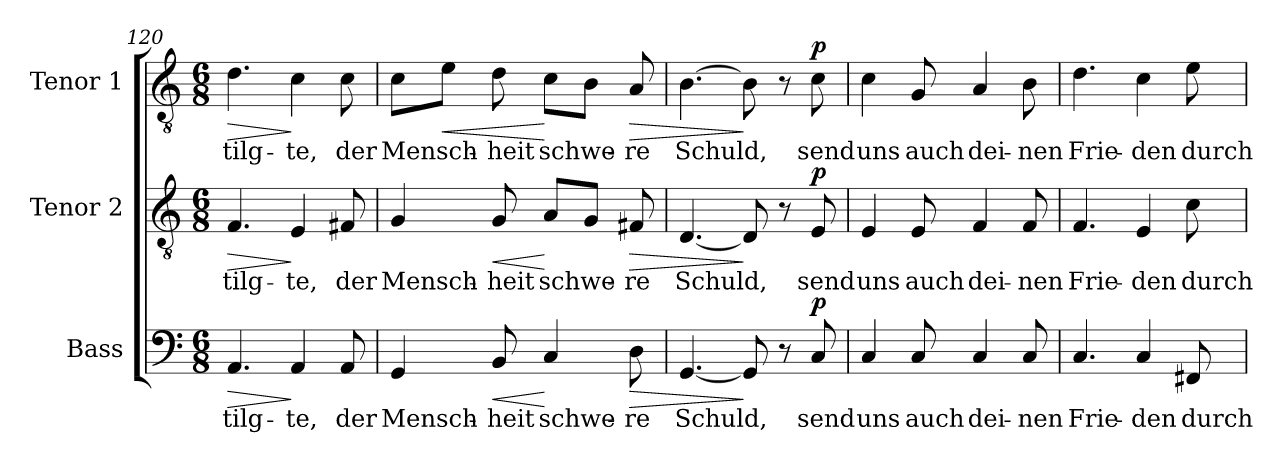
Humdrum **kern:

**kern	**text	**dynam	**kern	**text	**dynam	**kern	**text	**dynam
*part3	*part3	*part3	*part2	*part2	*part2	*part1	*part1	*part1
*staff3	*staff3	*staff3	*staff2	*staff2	*staff2	*staff1	*staff1	*staff1
*I"Bass	*	*	*I"Tenor 2	*	*	*I"Tenor 1	*	*
*clefF4	*	*	*clefGv2	*	*	*clefGv2	*	*
*k[]	*	*	*k[]	*	*	*k[]	*	*
*C:	*	*	*C:	*	*	*C:	*	*
*M6/8	*	*	*M6/8	*	*	*M6/8	*	*
=120	=120	=120	=120	=120	=120	=120	=120	=120
!	!LO:LY:b	!LO:HP:b	!	!LO:LY:b	!LO:HP:b	!	!LO:LY:b	!LO:HP:b
4.AA/	tilg-	>	4.F/	tilg-	>	4.d\	tilg-	>
!	!LO:LY:b	!	!	!LO:LY:b	!	!	!LO:LY:b	!
4AA/	-te,	]	4E/	-te,	]	4c\	-te,	]
!	!LO:LY:b	!	!	!LO:LY:b	!	!	!LO:LY:b	!
8AA/	der	.	8F#X/	der	.	8c\	der	.
=121	=121	=121	=121	=121	=121	=121	=121	=121
!	!LO:LY:b	!	!	!LO:LY:b	!	!	!LO:LY:b	!
4GG/	Mensch-	.	4G/	Mensch-	.	8c\L	Mensch-	.
!	!	!	!	!	!	!	!	!LO:HP:b
.	.	.	.	.	.	8e\J	.	<
!	!LO:LY:b	!LO:HP:b	!	!LO:LY:b	!LO:HP:b	!	!LO:LY:b	!
8BB/	-heit	<	8G/	-heit	<	8d\	-heit	.
!	!LO:LY:b	!	!	!LO:LY:b	!	!	!LO:LY:b	!
4C/	schwe-	[	8A/L	schwe-	[	8c\L	schwe-	[
.	.	.	8G/J	.	.	8B\J	.	.
!	!LO:LY:b	!LO:HP:b	!	!LO:LY:b	!LO:HP:b	!	!LO:LY:b	!LO:HP:b
8D\	-re	>	8F#X/	-re	>	8A/	-re	>
=122	=122	=122	=122	=122	=122	=122	=122	=122
!	!LO:LY:b	!	!	!LO:LY:b	!	!	!LO:LY:b	!
[4.GG/	Schuld,	.	[4.D/	Schuld,	.	[4.B\	Schuld,	.
8GG/]	.	]	8D/]	.	]	8B\]	.	]
8r	.	.	8r	.	.	8r	.	.
!	!LO:LY:b	!LO:DY:a	!	!LO:LY:b	!LO:DY:a	!	!LO:LY:b	!LO:DY:a
8C/	send	p	8E/	send	p	8c\	send	p
!!LO:LB:g=z
=123	=123	=123	=123	=123	=123	=123	=123	=123
!	!LO:LY:b	!	!	!LO:LY:b	!	!	!LO:LY:b	!
4C/	uns	.	4E/	uns	.	4c\	uns	.
!	!LO:LY:b	!	!	!LO:LY:b	!	!	!LO:LY:b	!
8C/	auch	.	8E/	auch	.	8G/	auch	.
!	!LO:LY:b	!	!	!LO:LY:b	!	!	!LO:LY:b	!
4C/	dei-	.	4F/	dei-	.	4A/	dei-	.
!	!LO:LY:b	!	!	!LO:LY:b	!	!	!LO:LY:b	!
8C/	-nen	.	8F/	-nen	.	8B\	-nen	.
=124	=124	=124	=124	=124	=124	=124	=124	=124
!	!LO:LY:b	!	!	!LO:LY:b	!	!	!LO:LY:b	!
4.C/	Frie-	.	4.F/	Frie-	.	4.d\	Frie-	.
!	!LO:LY:b	!	!	!LO:LY:b	!	!	!LO:LY:b	!
4C/	-den	.	4E/	-den	.	4c\	-den	.
!	!LO:LY:b	!	!	!LO:LY:b	!	!	!LO:LY:b	!
8FF#X/	durch	.	8c\	durch	.	8e\	durch	.
=	=	=	=	=	=	=	=	=
*-	*-	*-	*-	*-	*-	*-	*-	*-
